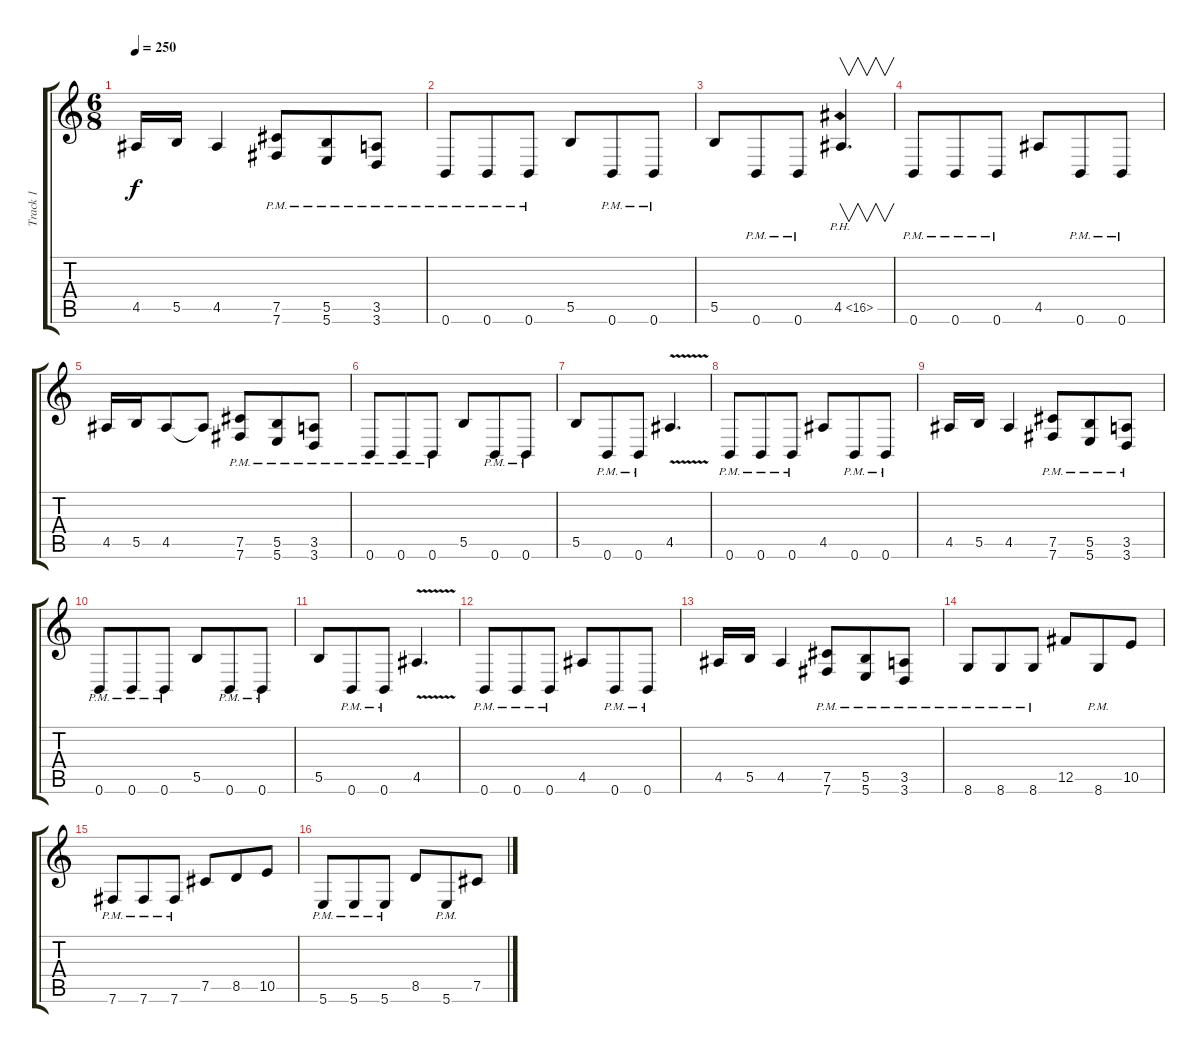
\track ("Track 1" "Track 1") {instrument distortionguitar}
\staff {score tabs}
\tuning (Db4 Ab3 E3 B2 Gb2 B1) {hide}
\ts (6 8)
\tempo 250
\clef g2
\ks c
4.5.16{dy f} 5.5.16 4.5.4 (7.5{pm} 7.6{pm}).8 (5.5{pm} 5.6{pm}).8 (3.5{pm} 3.6{pm}).8 |
0.6{pm}.8 0.6{pm}.8 0.6{pm}.8 5.5.8 0.6{pm}.8 0.6{pm}.8 |
5.5.8 0.6{pm}.8 0.6{pm}.8 4.5{ph 12}.4{v d} |
0.6{pm}.8 0.6{pm}.8 0.6{pm}.8 4.5.8 0.6{pm}.8 0.6{pm}.8 |
4.5.16 5.5.16 4.5.8 4.5{t}.8 (7.5{pm} 7.6{pm}).8 (5.5{pm} 5.6{pm}).8 (3.5{pm} 3.6{pm}).8 |
0.6{pm}.8 0.6{pm}.8 0.6{pm}.8 5.5.8 0.6{pm}.8 0.6{pm}.8 |
5.5.8 0.6{pm}.8 0.6{pm}.8 4.5{v}.4{d} |
0.6{pm}.8 0.6{pm}.8 0.6{pm}.8 4.5.8 0.6{pm}.8 0.6{pm}.8 |
4.5.16 5.5.16 4.5.4 (7.5{pm} 7.6{pm}).8 (5.5{pm} 5.6{pm}).8 (3.5{pm} 3.6{pm}).8 |
0.6{pm}.8 0.6{pm}.8 0.6{pm}.8 5.5.8 0.6{pm}.8 0.6{pm}.8 |
5.5.8 0.6{pm}.8 0.6{pm}.8 4.5{v}.4{d} |
0.6{pm}.8 0.6{pm}.8 0.6{pm}.8 4.5.8 0.6{pm}.8 0.6{pm}.8 |
4.5.16 5.5.16 4.5.4 (7.5{pm} 7.6{pm}).8 (5.5{pm} 5.6{pm}).8 (3.5{pm} 3.6{pm}).8 |
8.6{pm}.8 8.6{pm}.8 8.6{pm}.8 12.5.8 8.6{pm}.8 10.5.8 |
7.6{pm}.8 7.6{pm}.8 7.6{pm}.8 7.5.8 8.5.8 10.5.8 |
5.6{pm}.8 5.6{pm}.8 5.6{pm}.8 8.5.8 5.6{pm}.8 7.5.8
